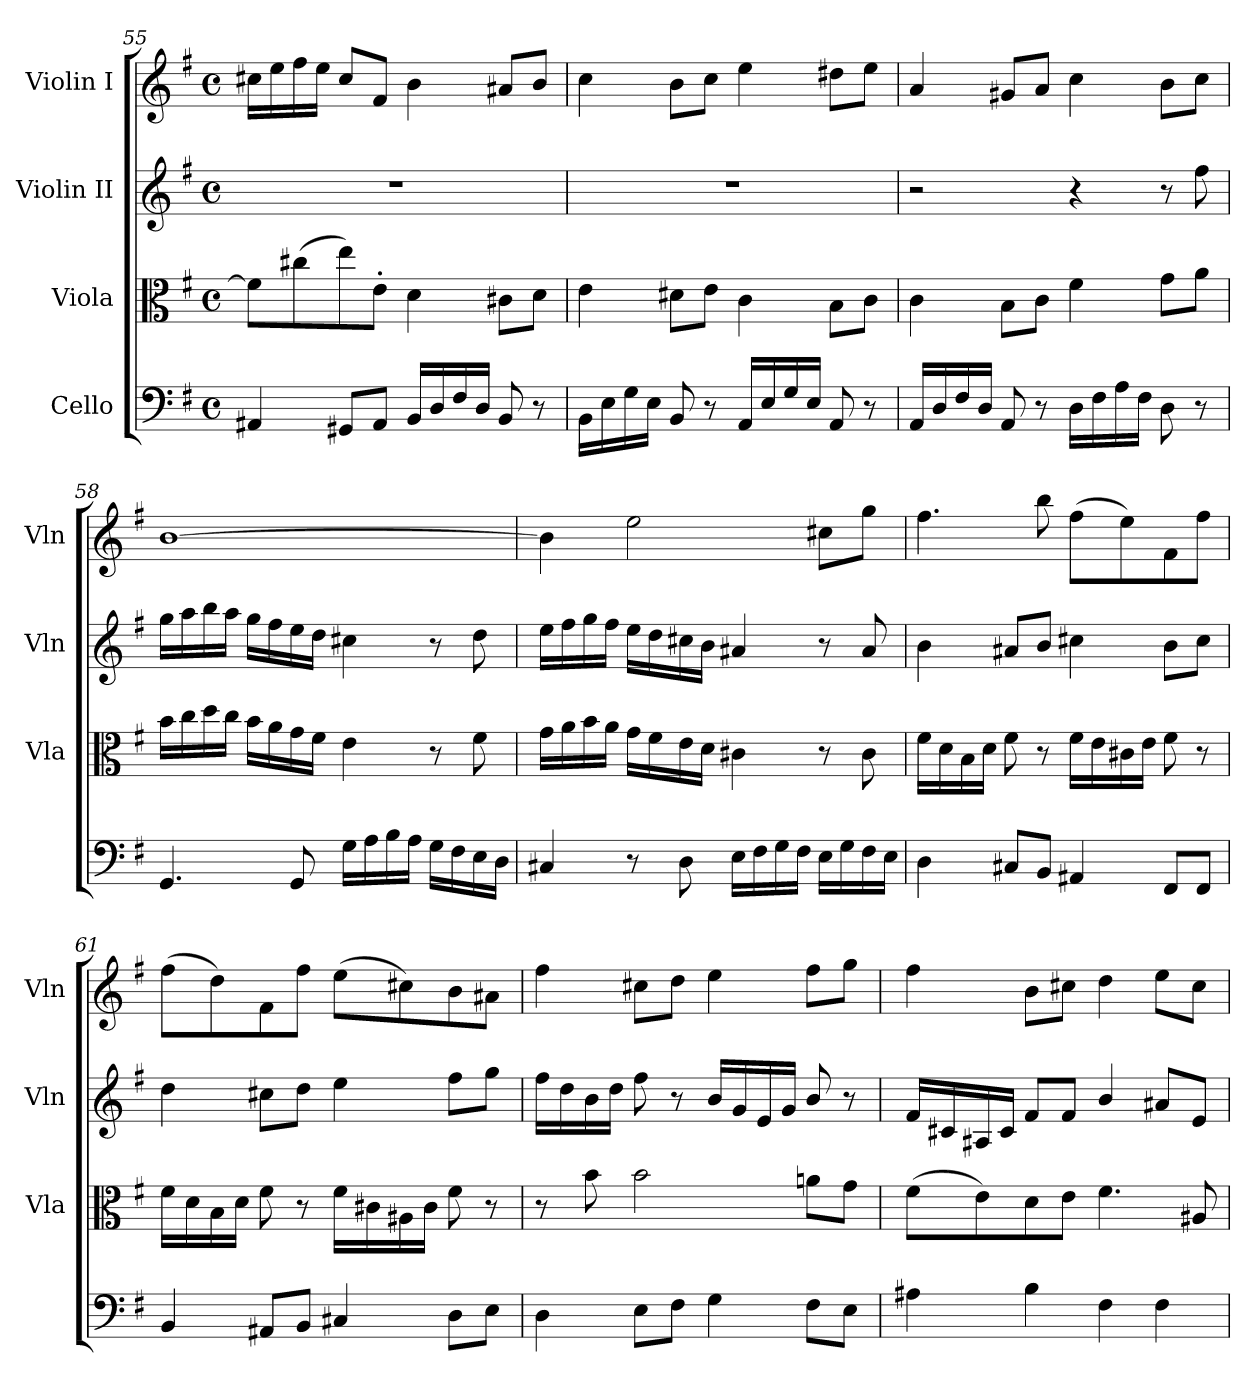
**kern	**kern	**kern	**kern
*part4	*part3	*part2	*part1
*staff4	*staff3	*staff2	*staff1
*I"Cello	*I"Viola	*I"Violin II	*I"Violin I
*	*I'Vla	*I'Vln	*I'Vln
*clefF4	*clefC3	*clefG2	*clefG2
*k[f#]	*k[f#]	*k[f#]	*k[f#]
*M4/4	*M4/4	*M4/4	*M4/4
*met(c)	*met(c)	*met(c)	*met(c)
=55	=55	=55	=55
4AA#X/	8f#\L]	1r	16cc#X\LL
.	.	.	16ee\
.	(>8cc#X\	.	16ff#\
.	.	.	16ee\JJ
8GG#X/L	8ee\)	.	8cc#/L
8AA#/J	8e'\J	.	8f#/J
16BB/LL	4d\	.	4b\
16D/	.	.	.
16F#/	.	.	.
16D/JJ	.	.	.
8BB/	8c#X\L	.	8a#X/L
8r	8d\J	.	8b/J
=56	=56	=56	=56
16BB\LL	4e\	1r	4cc\
16E\	.	.	.
16G\	.	.	.
16E\JJ	.	.	.
8BB/	8d#X\L	.	8b\L
8r	8e\J	.	8cc\J
16AA/LL	4c\	.	4ee\
16E/	.	.	.
16G/	.	.	.
16E/JJ	.	.	.
8AA/	8B\L	.	8dd#X\L
8r	8c\J	.	8ee\J
=57	=57	=57	=57
16AA/LL	4c\	2r	4a/
16D/	.	.	.
16F#/	.	.	.
16D/JJ	.	.	.
8AA/	8B\L	.	8g#X/L
8r	8c\J	.	8a/J
16D\LL	4f#\	4r	4cc\
16F#\	.	.	.
16A\	.	.	.
16F#\JJ	.	.	.
8D\	8g\L	8r	8b\L
8r	8a\J	8ff#\	8cc\J
=58	=58	=58	=58
4.GG/	16b\LL	16gg\LL	[1b
.	16cc\	16aa\	.
.	16dd\	16bb\	.
.	16cc\JJ	16aa\JJ	.
.	16b\LL	16gg\LL	.
.	16a\	16ff#\	.
8GG/	16g\	16ee\	.
.	16f#\JJ	16dd\JJ	.
16G\LL	4e\	4cc#X\	.
16A\	.	.	.
16B\	.	.	.
16A\JJ	.	.	.
16G\LL	8r	8r	.
16F#\	.	.	.
16E\	8f#\	8dd\	.
16D\JJ	.	.	.
!!LO:LB:g=z
=59	=59	=59	=59
4C#X/	16g\LL	16ee\LL	4b\]
.	16a\	16ff#\	.
.	16b\	16gg\	.
.	16a\JJ	16ff#\JJ	.
8r	16g\LL	16ee\LL	2ee\
.	16f#\	16dd\	.
8D\	16e\	16cc#X\	.
.	16d\JJ	16b\JJ	.
16E\LL	4c#X\	4a#X/	.
16F#\	.	.	.
16G\	.	.	.
16F#\JJ	.	.	.
16E\LL	8r	8r	8cc#X\L
16G\	.	.	.
16F#\	8c#\	8a#/	8gg\J
16E\JJ	.	.	.
=60	=60	=60	=60
4D\	16f#\LL	4b\	4.ff#\
.	16d\	.	.
.	16B\	.	.
.	16d\JJ	.	.
8C#X/L	8f#\	8a#X/L	.
8BB/J	8r	8b/J	8bb\
4AA#X/	16f#\LL	4cc#X\	(>8ff#\L
.	16e\	.	.
.	16c#X\	.	8ee\)
.	16e\JJ	.	.
8FF#/L	8f#\	8b\L	8f#\
8FF#/J	8r	8cc#\J	8ff#\J
=61	=61	=61	=61
4BB/	16f#\LL	4dd\	(>8ff#\L
.	16d\	.	.
.	16B\	.	8dd\)
.	16d\JJ	.	.
8AA#X/L	8f#\	8cc#X\L	8f#\
8BB/J	8r	8dd\J	8ff#\J
4C#X/	16f#\LL	4ee\	(>8ee\L
.	16c#X\	.	.
.	16A#X\	.	8cc#X\)
.	16c#\JJ	.	.
8D\L	8f#\	8ff#\L	8b\
8E\J	8r	8gg\J	8a#X\J
=62	=62	=62	=62
4D\	8r	16ff#\LL	4ff#\
.	.	16dd\	.
.	8b\	16b\	.
.	.	16dd\JJ	.
8E\L	2b\	8ff#\	8cc#X\L
8F#\J	.	8r	8dd\J
4G\	.	16b/LL	4ee\
.	.	16g/	.
.	.	16e/	.
.	.	16g/JJ	.
8F#\L	8an\L	8b/	8ff#\L
8E\J	8g\J	8r	8gg\J
=63	=63	=63	=63
4A#X\	(>8f#\L	16f#/LL	4ff#\
.	.	16c#X/	.
.	8e\)	16A#X/	.
.	.	16c#/JJ	.
4B\	8d\	8f#/L	8b\L
.	8e\J	8f#/J	8cc#X\J
4F#\	4.f#\	4b/	4dd\
4F#\	.	8a#X/L	8ee\L
.	8A#X/	8e/J	8cc#\J
=	=	=	=
*-	*-	*-	*-
